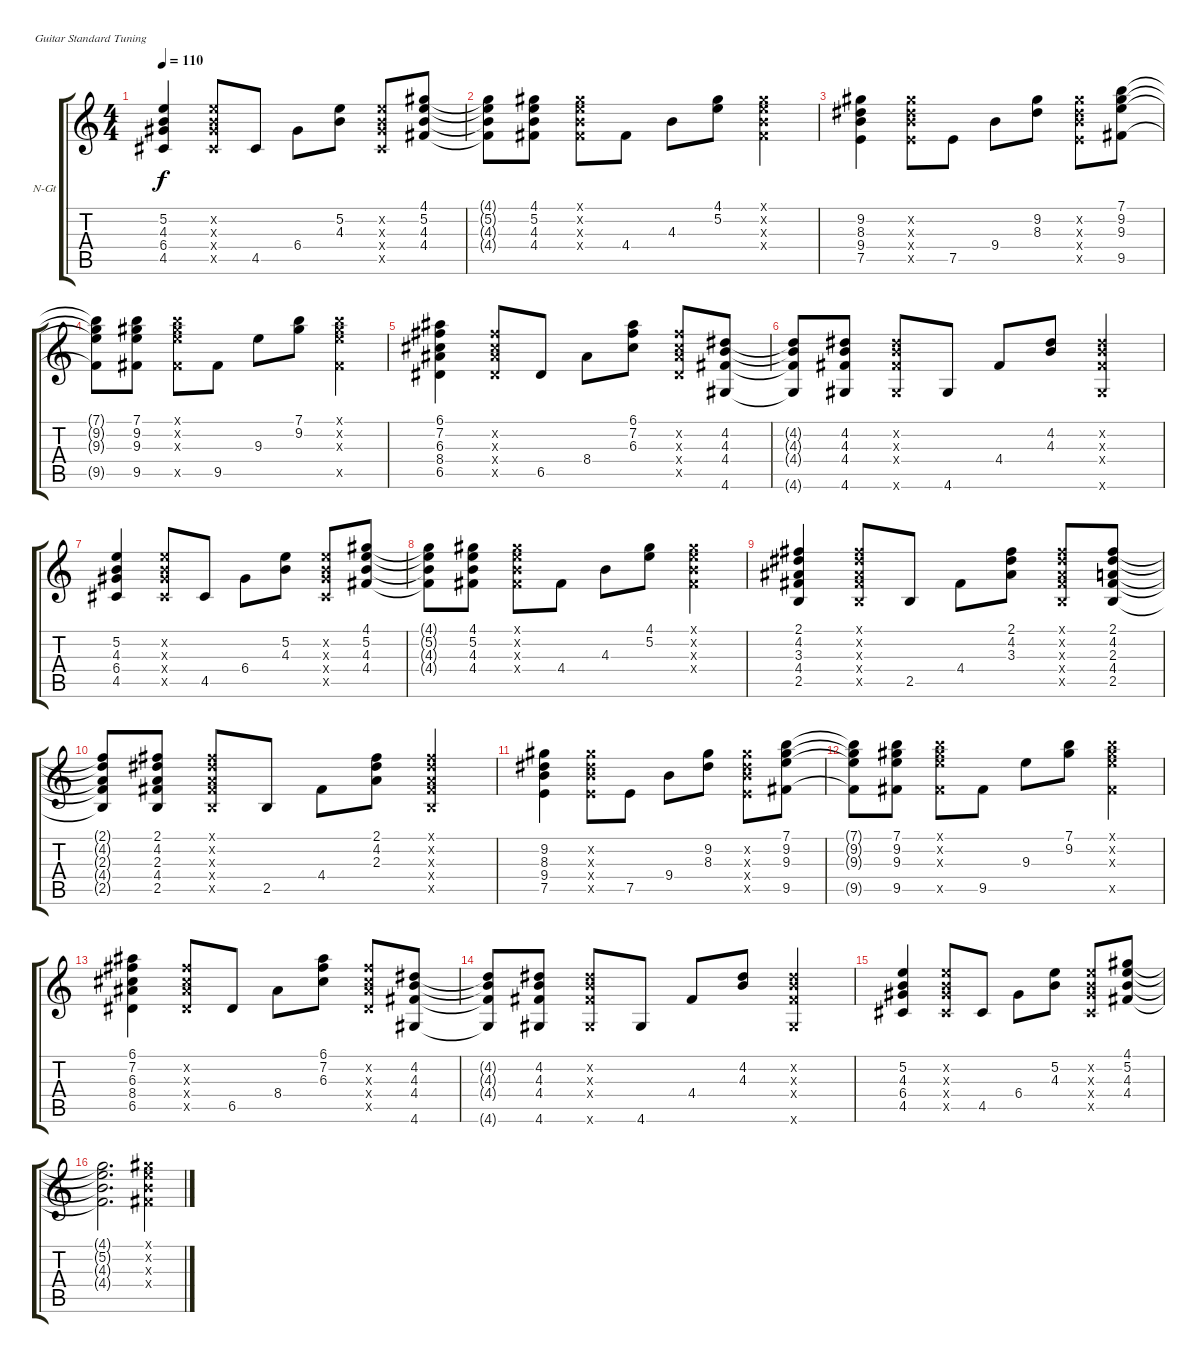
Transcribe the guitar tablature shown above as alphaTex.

\defaultSystemsLayout 4
\bracketExtendMode groupsimilarinstruments
\firstSystemTrackNameOrientation horizontal
\otherSystemsTrackNameOrientation horizontal
\track ("Nylon Guitar" "N-Gt") {instrument acousticguitarnylon}
\staff {score tabs}
\tuning (E4 B3 G3 D3 A2 E2)
\ts (4 4)
\tempo 110
\clef g2
\ks c
(5.2 4.3 6.4 4.5).4{dy f} (5.2{x} 4.3{x} 6.4{x} 4.5{x}).8 4.5.8 6.4.8 (5.2 4.3).8 (5.2{x} 4.3{x} 6.4{x} 4.5{x}).8 (4.1 5.2 4.3 4.4).8 |
(4.1{t} 5.2{t} 4.3{t} 4.4{t}).8 (4.1 5.2 4.3 4.4).8 (4.1{x} 5.2{x} 4.3{x} 4.4{x}).8 4.4.8 4.3.8 (4.1 5.2).8 (4.1{x} 5.2{x} 4.3{x} 4.4{x}).4 |
(9.2 8.3 9.4 7.5).4 (9.2{x} 8.3{x} 9.4{x} 7.5{x}).8 7.5.8 9.4.8 (9.2 8.3).8 (9.2{x} 8.3{x} 9.4{x} 7.5{x}).8 (7.1 9.2 9.3 9.5).8 |
(7.1{t} 9.2{t} 9.3{t} 9.5{t}).8 (7.1 9.2 9.3 9.5).8 (7.1{x} 9.2{x} 9.3{x} 9.5{x}).8 9.5.8 9.3.8 (7.1 9.2).8 (7.1{x} 9.2{x} 9.3{x} 9.5{x}).4 |
(6.1 7.2 6.3 8.4 6.5).4 (7.2{x} 6.3{x} 8.4{x} 6.5{x}).8 6.5.8 8.4.8 (6.1 7.2 6.3).8 (7.2{x} 6.3{x} 8.4{x} 6.5{x}).8 (4.2 4.3 4.4 4.6).8 |
(4.2{t} 4.3{t} 4.4{t} 4.6{t}).8 (4.2 4.3 4.4 4.6).8 (4.2{x} 4.3{x} 4.4{x} 4.6{x}).8 4.6.8 4.4.8 (4.2 4.3).8 (4.2{x} 4.3{x} 4.4{x} 4.6{x}).4 |
(5.2 4.3 6.4 4.5).4 (5.2{x} 4.3{x} 6.4{x} 4.5{x}).8 4.5.8 6.4.8 (5.2 4.3).8 (5.2{x} 4.3{x} 6.4{x} 4.5{x}).8 (4.1 5.2 4.3 4.4).8 |
(4.1{t} 5.2{t} 4.3{t} 4.4{t}).8 (4.1 5.2 4.3 4.4).8 (4.1{x} 5.2{x} 4.3{x} 4.4{x}).8 4.4.8 4.3.8 (4.1 5.2).8 (4.1{x} 5.2{x} 4.3{x} 4.4{x}).4 |
(2.1 4.2 3.3 4.4 2.5).4 (2.1{x} 4.2{x} 3.3{x} 4.4{x} 2.5{x}).8 2.5.8 4.4.8 (2.1 4.2 3.3).8 (2.1{x} 4.2{x} 3.3{x} 4.4{x} 2.5{x}).8 (2.1 4.2 2.3 4.4 2.5).8 |
(2.1{t} 4.2{t} 2.3{t} 4.4{t} 2.5{t}).8 (2.1 4.2 2.3 4.4 2.5).8 (2.1{x} 4.2{x} 2.3{x} 4.4{x} 2.5{x}).8 2.5.8 4.4.8 (2.1 4.2 2.3).8 (2.1{x} 4.2{x} 2.3{x} 4.4{x} 2.5{x}).4 |
(9.2 8.3 9.4 7.5).4 (9.2{x} 8.3{x} 9.4{x} 7.5{x}).8 7.5.8 9.4.8 (9.2 8.3).8 (9.2{x} 8.3{x} 9.4{x} 7.5{x}).8 (7.1 9.2 9.3 9.5).8 |
(7.1{t} 9.2{t} 9.3{t} 9.5{t}).8 (7.1 9.2 9.3 9.5).8 (7.1{x} 9.2{x} 9.3{x} 9.5{x}).8 9.5.8 9.3.8 (7.1 9.2).8 (7.1{x} 9.2{x} 9.3{x} 9.5{x}).4 |
(6.1 7.2 6.3 8.4 6.5).4 (7.2{x} 6.3{x} 8.4{x} 6.5{x}).8 6.5.8 8.4.8 (6.1 7.2 6.3).8 (7.2{x} 6.3{x} 8.4{x} 6.5{x}).8 (4.2 4.3 4.4 4.6).8 |
(4.2{t} 4.3{t} 4.4{t} 4.6{t}).8 (4.2 4.3 4.4 4.6).8 (4.2{x} 4.3{x} 4.4{x} 4.6{x}).8 4.6.8 4.4.8 (4.2 4.3).8 (4.2{x} 4.3{x} 4.4{x} 4.6{x}).4 |
(5.2 4.3 6.4 4.5).4 (5.2{x} 4.3{x} 6.4{x} 4.5{x}).8 4.5.8 6.4.8 (5.2 4.3).8 (5.2{x} 4.3{x} 6.4{x} 4.5{x}).8 (4.1 5.2 4.3 4.4).8 |
(4.1{t} 5.2{t} 4.3{t} 4.4{t}).2{d} (4.1{x} 5.2{x} 4.3{x} 4.4{x}).4
